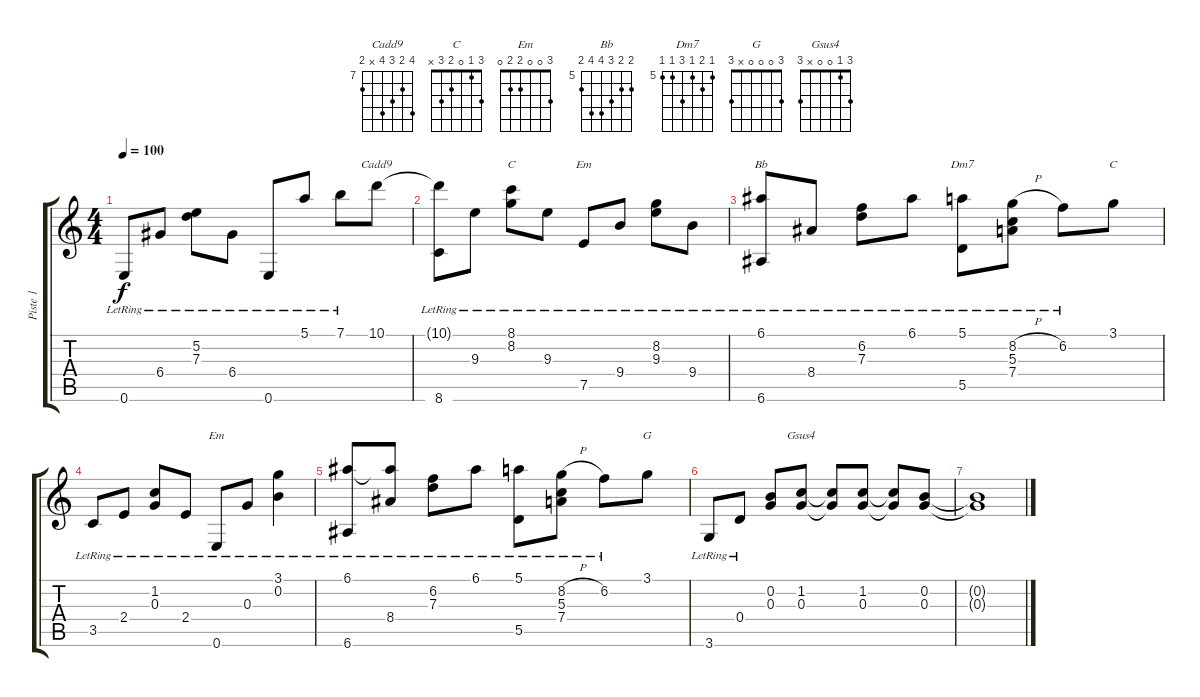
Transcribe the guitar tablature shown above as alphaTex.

\track ("Piste 1" "Piste 1") {instrument acousticguitarnylon}
\staff {score tabs}
\tuning (E4 B3 G3 D3 A2 E2) {hide}
\chord ("Cadd9" 10 8 9 10 x 8) {firstfret 7}
\chord ("C" 8 8 9 10 x 8) {firstfret 7}
\chord ("Em" 7 8 9 9 7 7) {firstfret 6}
\chord ("Bb" 6 6 7 8 8 6) {firstfret 5}
\chord ("Dm7" 5 6 5 7 5 5) {firstfret 5}
\chord ("C" 3 1 0 2 3 x)
\chord ("Em" 3 0 0 2 2 0)
\chord ("G" 3 0 0 0 x 3)
\chord ("Gsus4" 3 1 0 0 x 3)
\ts (4 4)
\tempo 100
\clef g2
\ks c
0.6{lr}.8{dy f} 6.4{lr}.8 (5.2{lr} 7.3{lr}).8 6.4{lr}.8 0.6{lr}.8 5.1{lr}.8 7.1{lr}.8 10.1.8{ch "Cadd9"} |
(10.1{t} 8.6{lr}).8 9.3{lr}.8 (8.1{lr} 8.2{lr}).8{ch "C"} 9.3{lr}.8 7.5{lr}.8{ch "Em"} 9.4{lr}.8 (8.2{lr} 9.3{lr}).8 9.4{lr}.8 |
(6.1{lr} 6.6{lr}).8{ch "Bb"} 8.4{lr}.8 (6.2{lr} 7.3{lr}).8 6.1{lr}.8 (5.1{lr} 5.5{lr}).8{ch "Dm7"} (8.2{h} 5.3{lr} 7.4{lr}).8 6.2{lr}.8 3.1.8{ch "C"} |
3.5{lr}.8 2.4{lr}.8 (1.2{lr} 0.3{lr}).8 2.4{lr}.8 0.6{lr}.8{ch "Em"} 0.3{lr}.8 (3.1{lr} 0.2{lr}).4 |
(6.1 6.6{lr}).8 (6.1{t} 8.4{lr}).8 (6.2{lr} 7.3{lr}).8 6.1{lr}.8 (5.1 5.5{lr}).8 (8.2{h} 5.3{lr} 7.4{lr}).8 6.2{lr}.8 3.1.8{ch "G"} |
3.6{lr}.8 0.4{lr}.8 (0.2 0.3).8 (1.2 0.3).8{ch "Gsus4"} (1.2{t} 0.3{t}).8 (1.2 0.3).8 (1.2{t} 0.3{t}).8 (0.2 0.3).8 |
(0.2{t} 0.3{t}).1
